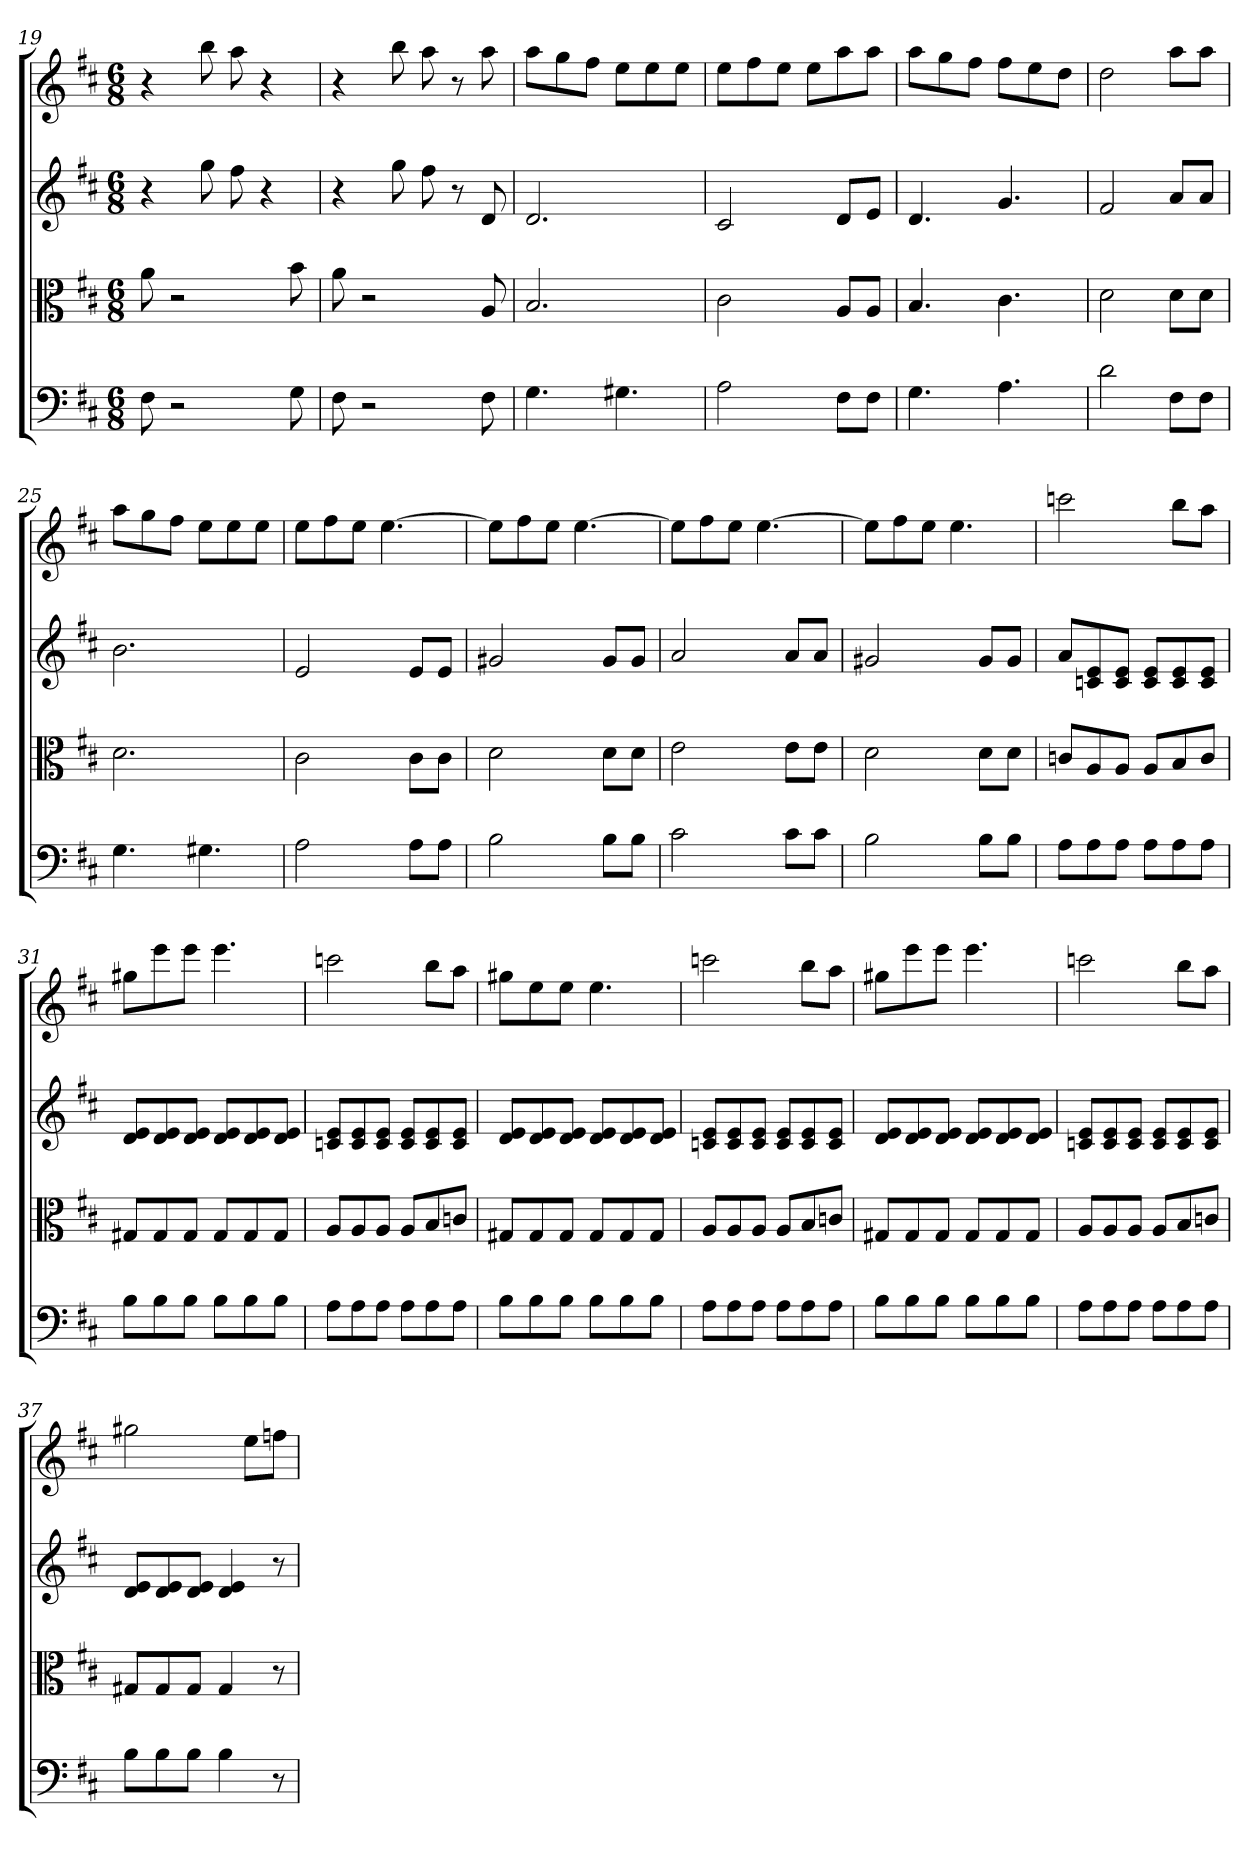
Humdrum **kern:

**kern	**kern	**kern	**kern
*part4	*part3	*part2	*part1
*staff4	*staff3	*staff2	*staff1
*clefF4	*clefC3	*	*
*k[f#c#]	*k[f#c#]	*k[f#c#]	*k[f#c#]
*D:	*D:	*D:	*D:
*M6/8	*M6/8	*M6/8	*M6/8
=19	=19	=19	=19
8F#	8a	4r	4r
2r	2r	.	.
.	.	8gg	8bb
.	.	8ff#	8aa
.	.	4r	4r
8G	8b	.	.
=20	=20	=20	=20
8F#	8a	4r	4r
2r	2r	.	.
.	.	8gg	8bb
.	.	8ff#	8aa
.	.	8r	8r
8F#	8A	8d	8aa
=21	=21	=21	=21
4.G	2.B	2.d	8aaL
.	.	.	8gg
.	.	.	8ff#J
4.G#X	.	.	8eeL
.	.	.	8ee
.	.	.	8eeJ
=22	=22	=22	=22
2A	2c#	2c#	8eeL
.	.	.	8ff#
.	.	.	8eeJ
.	.	.	8eeL
8F#\L	8A/L	8dL	8aa
8F#\J	8A/J	8eJ	8aaJ
=23	=23	=23	=23
4.G	4.B	4.d	8aaL
.	.	.	8gg
.	.	.	8ff#J
4.A	4.c#	4.g	8ff#L
.	.	.	8ee
.	.	.	8ddJ
=24	=24	=24	=24
2d	2d	2f#	2dd
8F#\L	8d\L	8aL	8aaL
8F#\J	8d\J	8aJ	8aaJ
=25	=25	=25	=25
4.G	2.d	2.b	8aaL
.	.	.	8gg
.	.	.	8ff#J
4.G#X	.	.	8eeL
.	.	.	8ee
.	.	.	8eeJ
=26	=26	=26	=26
2A	2c#	2e	8eeL
.	.	.	8ff#
.	.	.	8eeJ
.	.	.	[4.ee
8A\L	8c#\L	8eL	.
8A\J	8c#\J	8eJ	.
=27	=27	=27	=27
2B	2d	2g#X	8eeL]
.	.	.	8ff#
.	.	.	8eeJ
.	.	.	[4.ee
8B\L	8d\L	8g#L	.
8B\J	8d\J	8g#J	.
=28	=28	=28	=28
2c#	2e	2a	8eeL]
.	.	.	8ff#
.	.	.	8eeJ
.	.	.	[4.ee
8c#\L	8e\L	8aL	.
8c#\J	8e\J	8aJ	.
=29	=29	=29	=29
2B	2d	2g#X	8eeL]
.	.	.	8ff#
.	.	.	8eeJ
.	.	.	4.ee
8B\L	8d\L	8g#L	.
8B\J	8d\J	8g#J	.
=30	=30	=30	=30
8A\L	8cn/L	8aL	2cccn
8A\	8A/	8cn 8e	.
8A\J	8A/J	8c 8eJ	.
8A\L	8A/L	8c 8eL	.
8A\	8B/	8c 8e	8bbL
8A\J	8c/J	8c 8eJ	8aaJ
=31	=31	=31	=31
8B\L	8G#X/L	8d 8eL	8gg#XL
8B\	8G#/	8d 8e	8eee
8B\J	8G#/J	8d 8eJ	8eeeJ
8B\L	8G#/L	8d 8eL	4.eee
8B\	8G#/	8d 8e	.
8B\J	8G#/J	8d 8eJ	.
=32	=32	=32	=32
8A\L	8A/L	8cn 8eL	2cccn
8A\	8A/	8c 8e	.
8A\J	8A/J	8c 8eJ	.
8A\L	8A/L	8c 8eL	.
8A\	8B/	8c 8e	8bbL
8A\J	8cn/J	8c 8eJ	8aaJ
=33	=33	=33	=33
8B\L	8G#X/L	8d 8eL	8gg#XL
8B\	8G#/	8d 8e	8ee
8B\J	8G#/J	8d 8eJ	8eeJ
8B\L	8G#/L	8d 8eL	4.ee
8B\	8G#/	8d 8e	.
8B\J	8G#/J	8d 8eJ	.
=34	=34	=34	=34
8A\L	8A/L	8cn 8eL	2cccn
8A\	8A/	8c 8e	.
8A\J	8A/J	8c 8eJ	.
8A\L	8A/L	8c 8eL	.
8A\	8B/	8c 8e	8bbL
8A\J	8cn/J	8c 8eJ	8aaJ
=35	=35	=35	=35
8B\L	8G#X/L	8d 8eL	8gg#XL
8B\	8G#/	8d 8e	8eee
8B\J	8G#/J	8d 8eJ	8eeeJ
8B\L	8G#/L	8d 8eL	4.eee
8B\	8G#/	8d 8e	.
8B\J	8G#/J	8d 8eJ	.
=36	=36	=36	=36
8A\L	8A/L	8cn 8eL	2cccn
8A\	8A/	8c 8e	.
8A\J	8A/J	8c 8eJ	.
8A\L	8A/L	8c 8eL	.
8A\	8B/	8c 8e	8bbL
8A\J	8cn/J	8c 8eJ	8aaJ
=37	=37	=37	=37
8B\L	8G#X/L	8d 8eL	2gg#X
8B\	8G#/	8d 8e	.
8B\J	8G#/J	8d 8eJ	.
4B	4G#	4d 4e	.
.	.	.	8eeL
8r	8r	8r	8ffnJ
=	=	=	=
*-	*-	*-	*-
